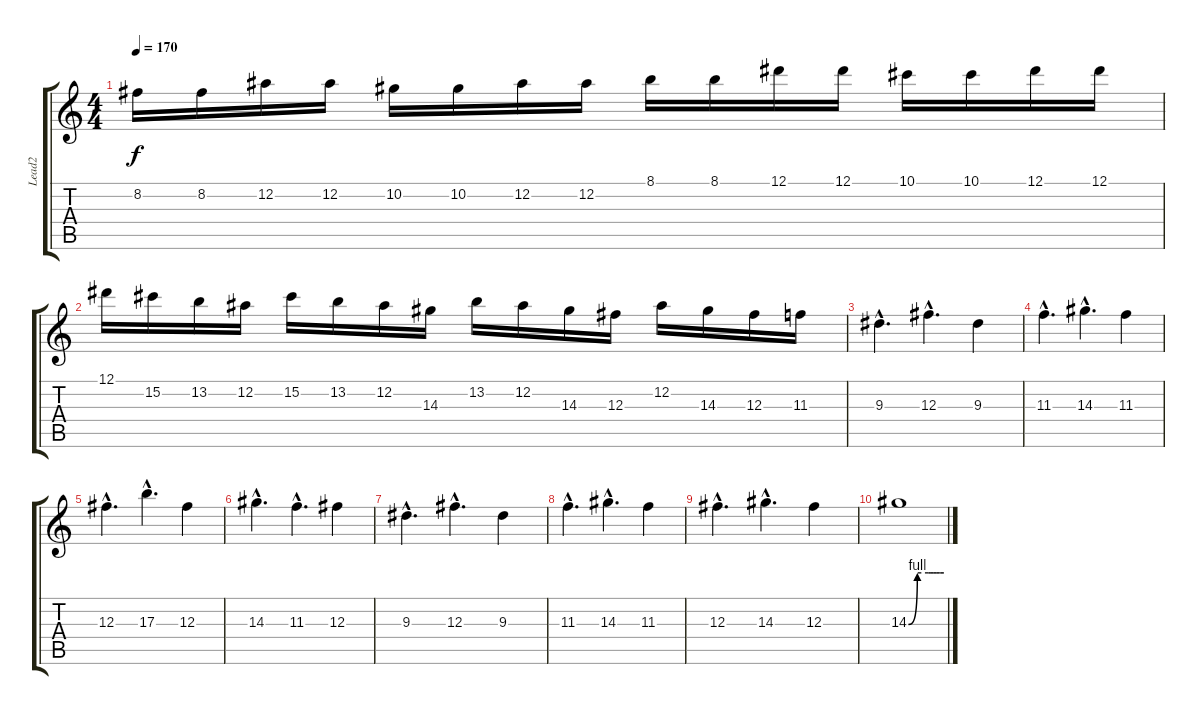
\track ("Lead2 " "Lead2 ") {instrument overdrivenguitar}
\staff {score tabs}
\tuning (Eb4 Bb3 Gb3 Db3 Ab2 Eb2) {hide}
\ts (4 4)
\tempo 170
\clef g2
\ks c
8.2.16{dy f} 8.2.16 12.2.16 12.2.16 10.2.16 10.2.16 12.2.16 12.2.16 8.1.16 8.1.16 12.1.16 12.1.16 10.1.16 10.1.16 12.1.16 12.1.16 |
12.1.16 15.2.16 13.2.16 12.2.16 15.2.16 13.2.16 12.2.16 14.3.16 13.2.16 12.2.16 14.3.16 12.3.16 12.2.16 14.3.16 12.3.16 11.3.16 |
9.3{hac}.4{d} 12.3{hac}.4{d} 9.3.4 |
11.3{hac}.4{d} 14.3{hac}.4{d} 11.3.4 |
12.3{hac}.4{d} 17.3{hac}.4{d} 12.3.4 |
14.3{hac}.4{d} 11.3{hac}.4{d} 12.3.4 |
9.3{hac}.4{d} 12.3{hac}.4{d} 9.3.4 |
11.3{hac}.4{d} 14.3{hac}.4{d} 11.3.4 |
12.3{hac}.4{d} 14.3{hac}.4{d} 12.3.4 |
14.3{be (custom 0 0 15 4 34 4 38 4 42 4 48 4 52 4 54 4 60 4)}.1
